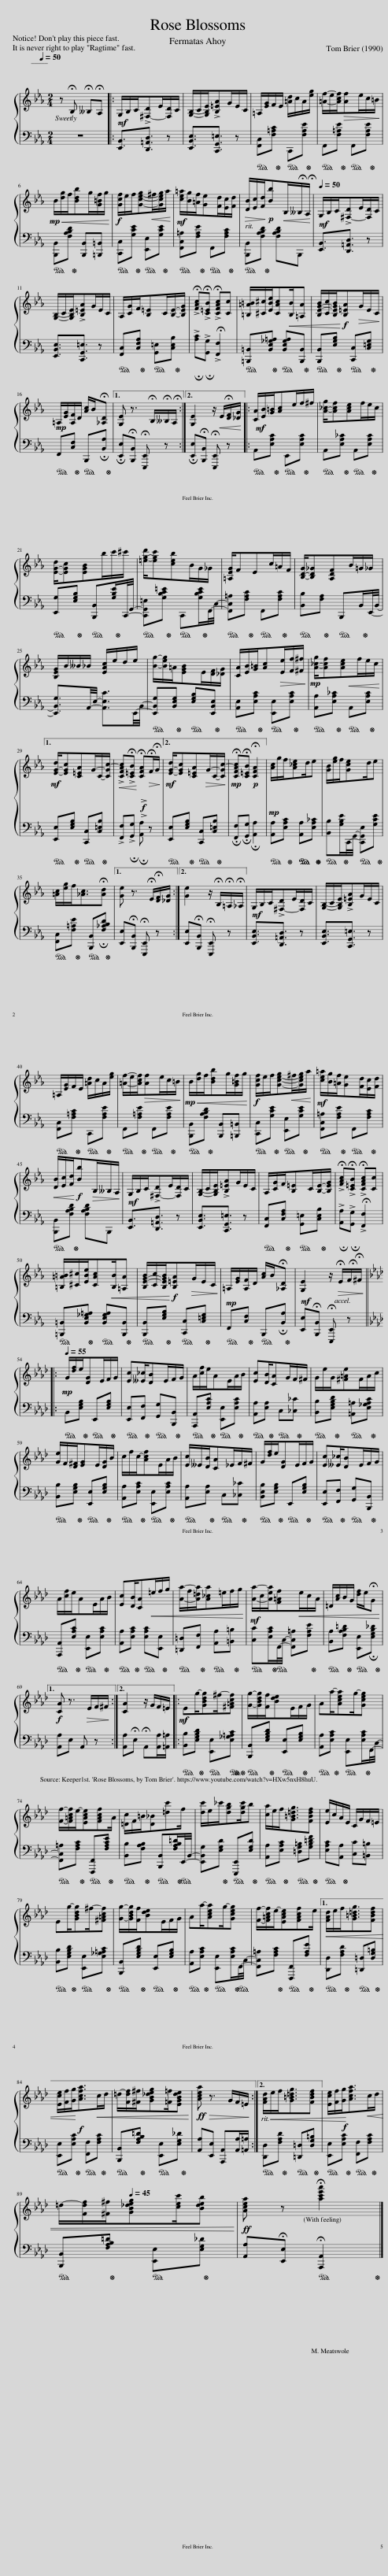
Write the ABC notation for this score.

X:1
%%score { 1 | 2 }
L:1/8
Q:1/4=50
M:2/4
I:linebreak $
K:Eb
V:1 treble
V:2 bass
V:1
 z !fermata!B, !fermata!__B,!fermata!A, |: G,/B,/C/!>![^F,-D]E/[F,D]/C/ | [G,B,]/-C/[G,B,E]/!>![B,=EA]G/E/C/ | =A,/[EG]/F/E/ [=Ad]/c/A/[eg]/ | [=Af]/-e/[Acf]/!>(![Af]e/c/=B/!>)! |$ %5
!mp! B/!<(![dg]/f/[Bdb]g/[G=Bf]/g/!<)! |!f! [Gcf]/e/f/[G-c-e-g]!<(!^f/[Gceg]/a/!<)! | [ce=a]/[Bg]/[=Af]/[Ge][Fd]/[Ec]/[Fd]/ |[Q:1/4=45]!>(! [DB]/[Ec]/[Fd]/!>)!!p![Q:1/4=40][Bb]!<(!B,/!fermata!__B,/[Q:1/4=45]!fermata!A,/!<)! |[Q:1/4=50] G,/B,/C/!>![^F,-D]E/[F,D]/C/ |$ %10
 [G,B,]/-C/[G,B,E]/!>![B,=EA]G/E/C/ | A,/[CG]/F/[B,=E]C/[B,E]/-[B,EG]/ | !>!!fermata![FAc]!>!!fermata![C=EB] !>!!fermata![CFAc][Cc] | [=B,=A=B]/[^C^c]/[EBe]/[CAc]!<(![B,B]/[=A,A] | [B,E-G-B]/[Cc]/[B,EGB]/!<)!!f![B,=EA]!>(!G/E/C/!>)! |$ %15
 =A,/[EG]/[A,F]/D/ [Ac]/B/!fermata![_A,D] |1 [G,E] z3/2 !fermata!B,/!fermata!__B,/!fermata!A,/ :|2 [G,E]2 z/!<(! E/!fermata![DF]/[_DG]/!<)! |: [CA]/[EB]/[G=B]/[Ac]e/f/^f/ | [A-_c-g]/[Acf][Ace]f/e/c/ |$ %20
 [E-G-d]/[EGc][EGB]b/c'/^c'/ | [=e-g-d']/[egc'][ceb]B/G/_G/ | [=A,EG]/FEc/=A/F/ | [B,-D-G]/[B,D_G][A,DF]B/=G/_G/ |$ [B,EG]/B/__B/_B/ [EAc]/e/d/e/ | %25
 [Bg]/-[Beg]/=A/[EGB]E/[DF]/[_DG]/ | [CA]/[EB]/[G=B]/[Ac]!>(![Ee]/[Ff]/[^F^f]/!>)! |!mp! [A-_c-g]/[Acf][Ace]f/e/c/ |1$!mf! [E-G-d]/[EGc][C=EA]G/-C/-[CGc-]/ |!<(! !>![CFAc]!>!!fermata![C=EB]!<)! !>!!fermata![CFA]!>(!!fermata!F/!fermata!G/!>)! ||2 %30
!mf! [E-G-d]/[EGc][C=EA]!>(!G/-C/-[CGc-]/!>)! |!mp! !fermata![CFAc]!fermata![C=EB]!p! !fermata![CFA]2 || [Ac]/g/f/[A_ce]d/e | [GB]/[eg]/f/[Gce]d/e |$ [=Ac]/[eg]/f<[_Ac]!fermata![Ad] |1 %35
 [Ge] z3/2 !fermata!E/!fermata![DF]/[_DG]/ :|2 [Ge]2 z/ !fermata!B,/!fermata!=A,/!fermata!_A,/ || G,/B,/C/!>![^F,-D]E/[F,D]/C/ | [G,B,]/-C/[G,B,E]/!>![B,=EA]G/E/C/ |$ =A,/[EG]/F/E/ [=Ad]/c/A/[eg]/ | %40
 [=Af]/-e/[Acf]/!>(![Af]e/c/=B/!>)! |!mp! B/!<(![dg]/f/[Bdb]g/[G=Bf]/g/!<)! |!f! [Gcf]/e/f/[G-c-e-g]!<(!^f/[Gceg]/a/!<)! | [ce=a]/[Bg]/[=Af]/[Ge][Fd]/[Ec]/[Fd]/ |$!<(! [DB]/[Ec]/[Fd]/!<)!!f![Bb]!>(!B,/__B,/A,/!>)! | %45
 G,/B,/C/!>![^F,-D]E/[F,D]/C/ | [G,B,]/-C/[G,B,E]/!>![B,=EA]G/E/C/ | A,/[CG]/F/[B,=E]C/[B,E]/-[B,EG]/ | !>!!fermata![FAc]!>!!fermata![C=EB] !>!!fermata![CFAc][Cc] |$ [=B,=A=B]/[^C^c]/[EBe]/[CAc]!<(![B,B]/[=A,A] | %50
 [B,E-G-B]/[Cc]/[B,EGB]/!<)!!f![B,=EA]!>(!G/E/C/!>)! | =A,/[EG]/[A,F]/D/ [Ac]/B/!fermata![_A,D] | [G,E]2 z/[Q:1/4=55]!>(! !fermata!E/!fermata!F/!fermata!^F/!>)! |:$[K:Ab]!mp![Q:1/4=55] G/[df]/e/[DG]E/F/G/ | [Ec][__E_c]/[DB]E/F/G/ | %55
 A/[cf]/e/AE/A/B/ | [Ec][DB]/[CA]G/F/^F/ | G/e/G/[^F=Ae]F/A/c/ |$ [Ge]/F/[D^F]/[EG]E/[DG]/B/ | c/f/c/-[Acf]E/A/B/ | %60
 [Ec]/__E/[DB]/[CA]_E/F/^F/ | G/[df]/e/[DG]E/F/G/ | [Ec][__E_c]/[DB]E/F/G/ |$ A/[cf]/e/AE/A/B/ | [Ec][DB]/[CA]!<(!=e/f/g/ | %65
 [Aa]/-f/[A=da]/[A_ca]=e/f/g/!<)! | [Aa]/-c/[Aea]/[F=Af]!<(!e/c/A/ | =D/[Ac]/B/G/ [df]/e/!fermata!G!<)! |1$!f! [CA] z3/2!>(! E/F/^F/!>)! :|2 [CA]2 z/ G/F/=E/ |: %70
!mf! Eg/-[GBdg]^f/-[^F=Acf] | [Gg]/-[GBdg]/[Ff]/[Bde]E/F/G/ | Aa/-[Acea]g/-[Gceg] |$ [Ff]/-[F=Acf]/e/-[EAce][FAcf]A/ | [=Dc]/F/=B/[D_B][=dc']f/ | %75
 [dc']/e/_c'/[dgb][dgc']/b | [ca]/e/f<[G=B=dg][FBdf] | [Ee]/c/A/E/ C/G/F/=E/ |$ Eg/-[GBdg]^f/-[^F=Acf] | [Gg]/-[GBdg]/[Ff]/[Bde]E/F/G/ | %80
 Aa/-[Acea]g/-[Gceg] | [Ff]/-[F=Acf]/e/-[EAce][FAcf]e/ |1!<(! [FAd]/e/f<[G=B=dg][FBdf] |$ [Ece]/[Ff]/[Gg]<!<)![Acfa]!<(!c/d/ | =d/-[Fdf]/[^F^f]/[GB_deg][=F=f]/[EGBde]!<)! | %85
!ff! [Acea]!>(! z3/2 G/F/=E/!>)! :|2[Q:1/4=52] [FAd]/!<(!e/f<[G=B=dg][FBdf] ||[Q:1/4=50] [Ece]/[Ff]/[Gg]<!<)![Acfa]!<(!c/d/ |$[Q:1/4=47] =d/-[Fdf]/[^F^f]/[Q:1/4=45][GB_deg][cec']/[Q:1/4=42][Bdeb]!<)! | [Acea] z !fermata![ac'e'a']2 |] %90
V:2
 z4 |:!mf! [E,,B,,]3/2[D,,=A,,D,]3/2 z | [E,,B,,E,]3/2[C,,G,,=E,]3/2 z |!ped! [F,,C,][F,=A,C]!ped-up!!ped! C,,[F,A,E]!ped-up! |!ped! F,,[F,=A,E]!ped-up!!ped! F,,[F,A,E]!ped-up! |$ %5
!ped! [B,,,B,,][F,A,B,D]!ped-up! [B,,,B,,][=B,,,=B,,] |!ped! [C,,C,][G,CE]!ped-up!!ped! [E,,E,][G,CE]!ped-up! |!mf!!ped! [F,,C,=A,][F,A,E]!ped-up!!ped! F,,[F,A,C]!ped-up! |!ped! [B,,,B,,][F,A,B,D]!ped-up! [F,A,B,D]B,,, |!mf! [E,,B,,]3/2[D,,=A,,D,]3/2 z |$ %10
 [E,,B,,E,]3/2[C,,G,,=E,]3/2 z |!ped! [F,,C,][C,F,A,]!ped-up!!ped! [G,,=E,][C,E,B,]!ped-up! | !>!!fermata![A,C]!>!!fermata![G,,G,] !>!!fermata![F,,F,]2 |!ped! [=B,,,=B,,][B,,E,_G,=A,]!ped-up!!ped! [B,,E,G,A,][B,,,B,,]!ped-up! |!ped! [B,,,B,,][E,G,B,]!ped-up!!ped! [C,,C,][C,=E,G,]!ped-up! |$ %15
!mp!!ped! F,,[C,F,]!ped-up!!ped! B,,,!fermata![B,,A,]!ped-up! |1 !fermata![E,,E,]!fermata![B,,,B,,] !fermata![E,,,E,,] z :|2 !fermata![E,,E,]!fermata![B,,,B,,] !fermata![E,,,E,,] z |:!mf!!ped! A,,[E,A,C]!ped-up!!ped! E,,[E,A,C]!ped-up! |!ped! A,,[E,A,_C]!ped-up!!ped! A,,[E,A,C]!ped-up! |$ %20
!ped! [E,,G,][E,G,B,]!ped-up!!ped! [B,,,B,,][G,B,E]/!ped-up!C,,/4-G,,/4- |!ped! [C,,G,,=E,][G,B,C=E]!ped-up!!ped! C,,[G,B,CE]/!ped-up!F,,/4-C,/4- |!ped! [F,,C,=A,][F,A,C]!ped-up!!ped! F,,[F,A,C]!ped-up! |!ped! [B,,B,][F,A,]!ped-up!!ped! B,,,B,,/!ped-up!E,,/4-B,,/4- |$ [E,,B,,G,]3/2A,,/4-E,/4- [A,,E,C]3/2E,,/4-B,,/4- | %25
!ped! [E,,B,,G,][B,,E,G,]!ped-up!!ped! [E,G,B,][E,,B,,E,]!ped-up! |!ped! [A,,E,][E,A,C]!ped-up!!ped! [E,,E,][E,A,C]!ped-up! |!ped! [A,,A,][E,A,_C]!ped-up!!ped!!<(! A,,[E,A,C]!ped-up!!<)! |1$!ped! [E,,E,][E,G,B,]!ped-up!!ped! [C,,C,][C,=E,B,]!ped-up! | !>![F,,F,]!>!!fermata![G,,G,]!f! !>!!fermata![A,,A,] z ||2 %30
!ped! [E,,E,][E,G,B,]!ped-up!!ped! [C,,C,][C,=E,B,]!ped-up! | !fermata![F,,F,]!fermata![G,,G,] !fermata![A,,A,]2 ||!mp!!ped! [A,,A,][E,A,C]!ped-up!!ped! [A,,A,][E,A,_C]!ped-up! |!ped! [B,,B,][G,B,E]/C,,/4-!ped-up!G,,/4-!ped! [C,,G,,E,][G,CE]!ped-up! |$!ped! [F,,C,][F,=A,E]!ped-up!!ped! [B,,,B,,]!fermata![F,_A,B,D]!ped-up! |1 %35
 [E,,E,]!fermata![B,,,B,,] !fermata![E,,,E,,] z :|2 [E,,E,]!fermata![B,,,B,,] !fermata![E,,,E,,] z ||!mf! [E,,B,,E,]3/2[D,,=A,,D,]3/2 z | [E,,B,,E,]3/2[C,,G,,=E,]3/2 z |$!ped! [F,,C,][F,=A,C]!ped-up!!ped! C,,[F,A,E]!ped-up! | %40
!ped! F,,[F,=A,E]!ped-up!!ped! F,,[F,A,E]!ped-up! |!ped! [B,,,B,,][F,A,B,D] [B,,,B,,][=B,,,=B,,]!ped-up! |!ped! [C,,C,][G,CE]!ped-up!!ped! [E,,E,][G,CE] |!mf!!ped! [F,,C,=A,][F,A,E]!ped-up!!ped! F,,[F,A,C]!ped-up! |$!ped! [B,,,B,,][F,A,B,D] [F,A,B,D]B,,,!ped-up! | %45
!mf! [E,,B,,]3/2[D,,=A,,D,]3/2 z | [E,,B,,E,]3/2[C,,G,,=E,]3/2 z |!ped! [F,,C,][C,F,A,]!ped-up!!ped! [G,,=E,][C,E,B,] | !>!!fermata![A,,A,]!>!!fermata![G,,G,] !>!!fermata![F,,F,]2 |$!ped! [=B,,,=B,,][B,,E,_G,=A,]!ped-up!!ped! [B,,E,G,A,][B,,,B,,]!ped-up! | %50
!ped! [B,,,B,,][E,G,B,]!ped-up!!ped! [C,,C,][C,=E,G,]!ped-up! |!mp!!ped! F,,[C,F,]!ped-up!!ped! B,,,!fermata![B,,A,]!ped-up! |!mf! [E,,E,]!fermata![B,,,B,,] !fermata![E,,,E,,] z |:$[K:Ab]!ped! B,,[E,G,B,]!ped-up!!ped! E,,[E,G,B,]!ped-up! |!ped! [E,,E,][F,,F,]!ped-up!!ped! [G,,G,][B,,,B,,]!ped-up! | %55
!ped! [A,,,A,,][E,A,C]!ped-up!!ped! [E,,E,][E,A,C]!ped-up! |!ped! [A,,A,][E,A,]!ped-up!!ped! C,[_C,_C]!ped-up! |!ped! [B,,B,][E,G,B,D]!ped-up!!ped! [=A,,=A,][E,_G,A,C]!ped-up! |$!ped! [B,,B,][E,G,B,]!ped-up!!ped! [E,,E,][E,G,B,]!ped-up! |!ped! [A,,A,][E,A,C]!ped-up!!ped! [E,,E,][E,A,C]!ped-up! | %60
!ped! [A,,A,][E,A,]!ped-up!!ped! C,[_C,_C]!ped-up! |!ped! [B,,E,B,][E,G,B,]!ped-up!!ped! E,,[E,G,B,]!ped-up! |!ped! [E,,E,][F,,F,]!ped-up!!ped! [G,,G,][B,,,B,,]!ped-up! |$!ped! [A,,,A,,][E,A,C]!ped-up!!ped! [E,,E,][E,A,C]!ped-up! |!ped! [A,,A,][E,A,C]!ped-up!!ped! [E,A,C][E,,E,]!ped-up! | %65
!ped! [=D,,=D,][F,,F,]!ped-up!!ped! [A,,A,][=B,,=B,]!ped-up! |!mf!!ped! [C,C][E,A,C]/!ped-up!!ped!F,,/4-C,/4- [F,,C,=A,][F,A,E]!ped-up! |!ped! [B,,A,][F,A,B,=D]!ped-up!!ped! [E,,E,]!fermata![E,G,B,_D]!ped-up! |1$ [A,,A,]E, A,, z :|2 [A,,A,]!fermata!E, !fermata!A,,[A,,A,]/[=A,,=A,]/ |: %70
!ped! [B,,B,][E,G,B,D]!ped-up!!ped! [E,,E,]!ped![E,_G,=A,C]!ped-up! |!ped! [B,,,B,,][E,G,B,D]!ped-up!!ped! [E,,E,][E,G,B,]!ped-up! |!ped! [A,,A,][E,A,C]!ped-up!!ped! [E,,E,][E,A,C]/F,,/4-C,/4-!ped-up! |$!ped! [F,,C,=A,][F,A,C]!ped-up!!ped! [F,,,F,,][F,A,CE]!ped-up! |!ped! [B,,B,][F,A,B,]!ped-up!!ped! [B,,,B,,][F,A,B,=D]/!ped-up!!ped!E,,/4-B,,/4-!ped-up! | %75
 [E,,B,,G,][E,G,D]!ped-up!!ped! [E,,,E,,][E,G,D] |!ped! [A,,A,][E,A,C]!ped-up!!ped! [=D,G,=B,][G,B,=DF]!ped-up! |!ped! [E,A,C][A,,A,] [C,C][=B,,=B,]!ped-up! |$!ped! [B,,B,][E,G,B,D]!ped-up!!ped! [E,,E,][E,_G,=A,C] |!ped! [B,,,B,,][E,G,B,D]!ped-up!!ped! [E,,E,][E,G,B,]!ped-up! | %80
!ped! [A,,A,][E,A,C]!ped-up!!ped! [E,,E,][E,A,C]/!ped-up!!ped!F,,/4-C,/4-!ped-up! | [F,,C,=A,][F,A,C]!ped-up!!ped! [F,,,F,,][F,A,E] |1!ped! [D,,D,][F,A,D]!ped-up!!ped! [=D,,=D,][D,G,=B,]!ped-up! |$!ped! [E,,E,][E,A,C]!f!!ped-up!!ped! [F,,F,][F,A,C]!ped-up! |!ped! [B,,,B,,][F,A,B,=D]!ped-up!!ped! [E,,E,][E,G,_D]!ped-up! | %85
 [A,,A,][E,,E,] [A,,,A,,][A,,A,]/[=A,,=A,]/ :|2!ped! [D,,D,][F,A,D]!ped-up!!ped! [=D,,=D,][D,G,=B,]!ped-up! ||!ped! [E,,E,][E,A,C]!f!!ped-up!!ped! [F,,F,][F,A,C]!ped-up! |$!ped! [B,,,B,,][F,A,B,=D]!ped-up!!ped! [E,,E,][E,G,_D]!ped-up! |!ff! [A,,A,]!fermata![E,,E,]!ped! !fermata![A,,,A,,]2!ped-up! |] %90
